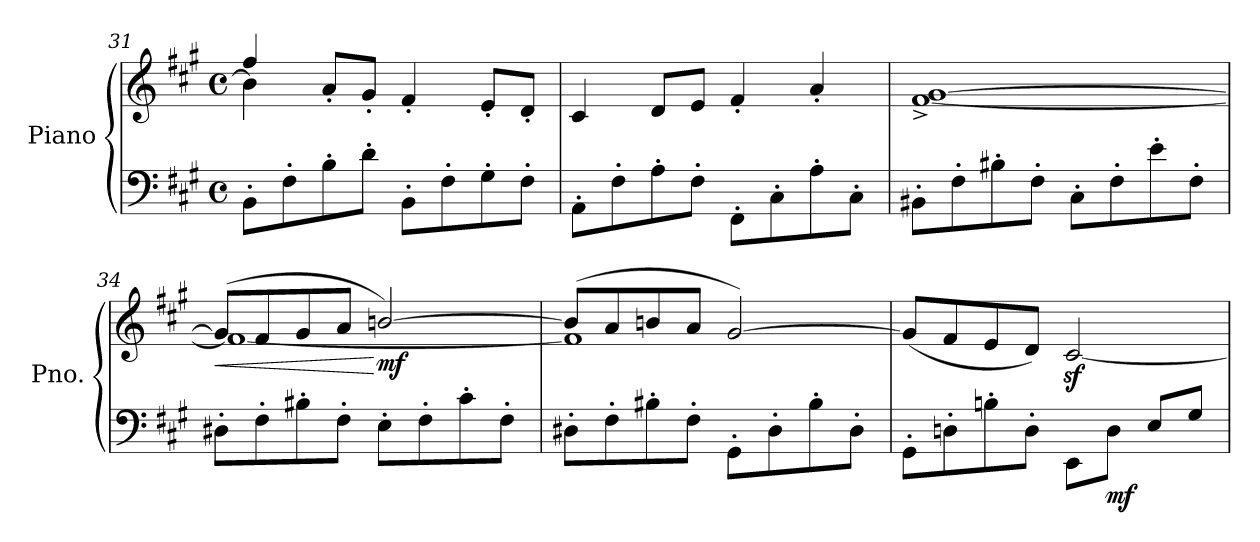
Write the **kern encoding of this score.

**kern	**kern	**dynam
*part1	*part1	*part1
*staff2	*staff1	*staff1/2
*I"Piano	*	*
*I'Pno.	*	*
*clefF4	*clefG2	*
*k[f#c#g#]	*k[f#c#g#]	*
*M4/4	*M4/4	*
*met(c)	*met(c)	*
=31	=31	=31
*	*^	*
8BB'\L	4ff#/	4b\]	.
8F#'\	.	.	.
8B'\	8a'/L	4ryy	.
8d'\J	8g#'/J	.	.
8BB'\L	4f#'/	2ryy	.
8F#'\	.	.	.
8G#'\	8e'/L	.	.
8F#'\J	8d'/J	.	.
*	*v	*v	*
!!LO:LB:g=z
=32	=32	=32
8AA'\L	4c#/	.
8F#'\	.	.
8A'\	8d/L	.
8F#'\J	8e/J	.
8FF#'\L	4f#'/	.
8C#'\	.	.
8A'\	4a'/	.
8C#'\J	.	.
=33	=33	=33
8BB#X'\L	[1f#^ [1g#^	.
8F#'\	.	.
8B#X'\	.	.
8F#'\J	.	.
8C#'\L	.	.
8F#'\	.	.
8e'\	.	.
8F#'\J	.	.
=34	=34	=34
!	!	!LO:HP:b
*	*^	*
8D#X'\L	(8g#/L]	1f#_	<
8F#'\	8f#/	.	.
8B#X'\	8g#/	.	.
8F#'\J	8a/J	.	.
!	!	!	!LO:DY:n=1:b
8E'\L	[2bn/)	.	[ mf
8F#'\	.	.	.
8c#'\	.	.	.
8F#'\J	.	.	.
=35	=35	=35	=35
8D#X'\L	(8b/L]	1f#]	.
8F#'\	8a/	.	.
8B#X'\	8bn/	.	.
8F#'\J	8a/J	.	.
8GG#'\L	[2g#/)	.	.
8D#'\	.	.	.
8B#'\	.	.	.
8D#'\J	.	.	.
*	*v	*v	*
!!LO:PB:g=z
=36	=36	=36
8GG#'\L	(8g#/L]	.
8Dn'\	8f#/	.
8Bn'\	8e/	.
8D'\J	8d/J)	.
8EE\L	[2c#z</	.
!	!	!LO:DY:b=2
8D\J	.	mf
8E/L	.	.
8G#/J	.	.
=	=	=
*-	*-	*-
